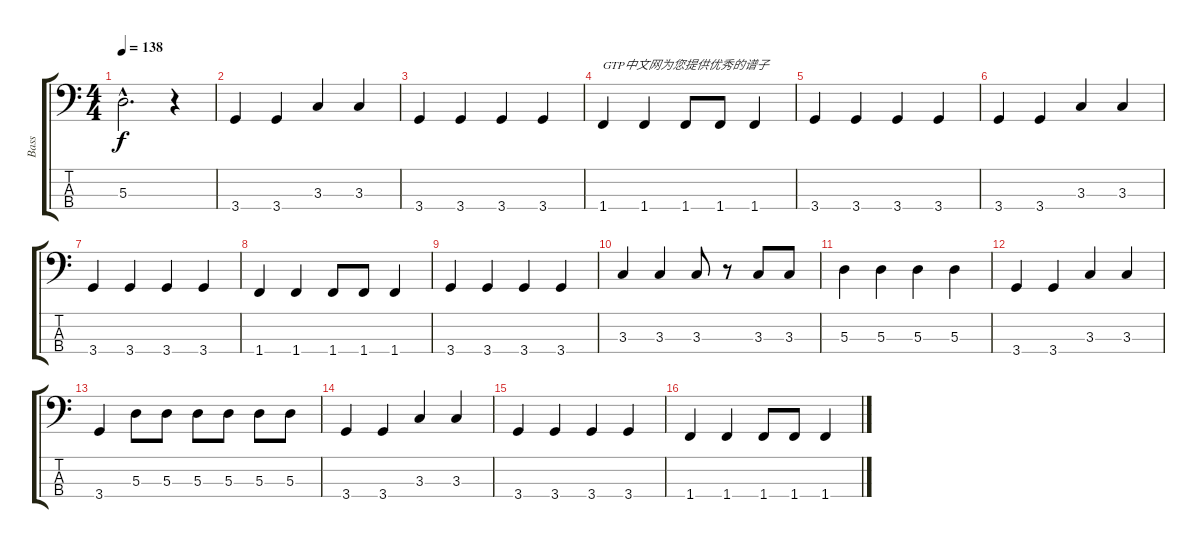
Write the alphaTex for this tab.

\track ("Bass" "Bass") {instrument electricbassfinger}
\staff {score tabs}
\tuning (G2 D2 A1 E1) {hide}
\ts (4 4)
\tempo 138
\clef f4
\ks c
5.3{hac}.2{d dy f instrument electricbassfinger} r.4 |
3.4.4 3.4.4 3.3.4 3.3.4 |
3.4.4 3.4.4 3.4.4 3.4.4 |
1.4.4{txt "GTP中文网为您提供优秀的谱子"} 1.4.4 1.4.8 1.4.8 1.4.4 |
3.4.4 3.4.4 3.4.4 3.4.4 |
3.4.4 3.4.4 3.3.4 3.3.4 |
3.4.4 3.4.4 3.4.4 3.4.4 |
1.4.4 1.4.4 1.4.8 1.4.8 1.4.4 |
3.4.4 3.4.4 3.4.4 3.4.4 |
3.3.4 3.3.4 3.3.8 r.8 3.3.8 3.3.8 |
5.3.4 5.3.4 5.3.4 5.3.4 |
3.4.4 3.4.4 3.3.4 3.3.4 |
3.4.4 5.3.8 5.3.8 5.3.8 5.3.8 5.3.8 5.3.8 |
3.4.4 3.4.4 3.3.4 3.3.4 |
3.4.4 3.4.4 3.4.4 3.4.4 |
1.4.4 1.4.4 1.4.8 1.4.8 1.4.4
